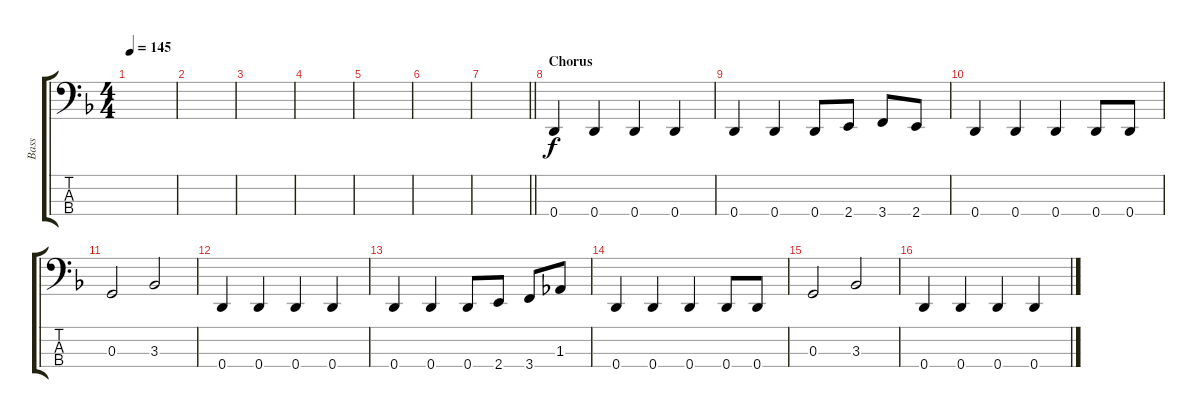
\track ("Bass" "Bass") {instrument electricbassfinger}
\staff {score tabs}
\tuning (F2 C2 G1 D1) {hide}
\ts (4 4)
\tempo 145
\clef f4
\ks f
|
|
|
|
|
|
\barLineRight lightlight
|
\section ("" "Chorus")
0.4.4 0.4.4 0.4.4 0.4.4 |
0.4.4 0.4.4 0.4.8 2.4.8 3.4.8 2.4.8 |
0.4.4 0.4.4 0.4.4 0.4.8 0.4.8 |
0.3.2 3.3.2 |
0.4.4 0.4.4 0.4.4 0.4.4 |
0.4.4 0.4.4 0.4.8 2.4.8 3.4.8 1.3.8 |
0.4.4 0.4.4 0.4.4 0.4.8 0.4.8 |
0.3.2 3.3.2 |
0.4.4 0.4.4 0.4.4 0.4.4
